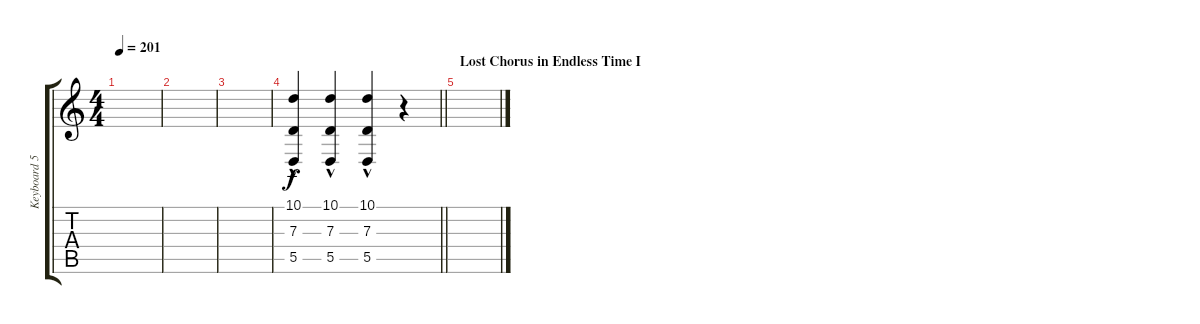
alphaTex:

\track ("Keyboard 5" "Keyboard 5") {instrument orchestrahit}
\staff {score tabs}
\tuning (E4 B3 G3 D3 A2 E2) {hide}
\ts (4 4)
\tempo 201
\clef g2
\ks c
|
|
|
\barLineRight lightlight
(10.1{hac} 7.3 5.5).4 (10.1{hac} 7.3 5.5).4 (10.1{hac} 7.3 5.5).4 r.4 |
\section ("" "Lost Chorus in Endless Time I")
